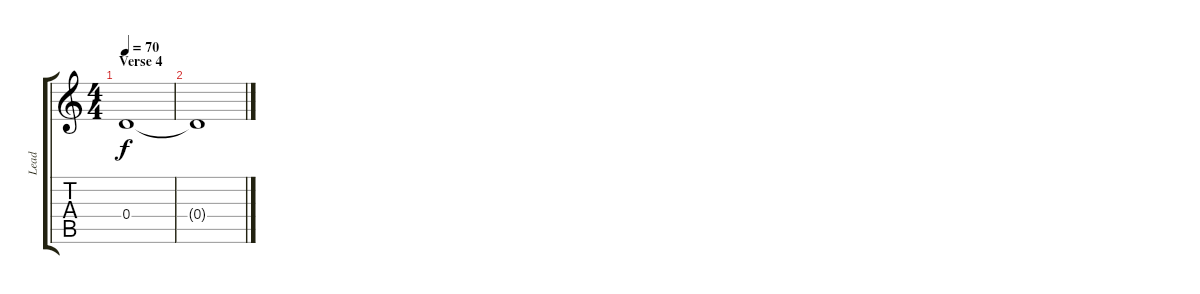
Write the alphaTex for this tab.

\track ("Lead" "Lead") {instrument overdrivenguitar}
\staff {score tabs}
\tuning (E4 B3 G3 D3 A2 E2) {hide}
\ts (4 4)
\section ("" "Verse 4")
\tempo 70
\clef g2
\ks c
0.4{t}.1{dy f} |
0.4{t}.1
